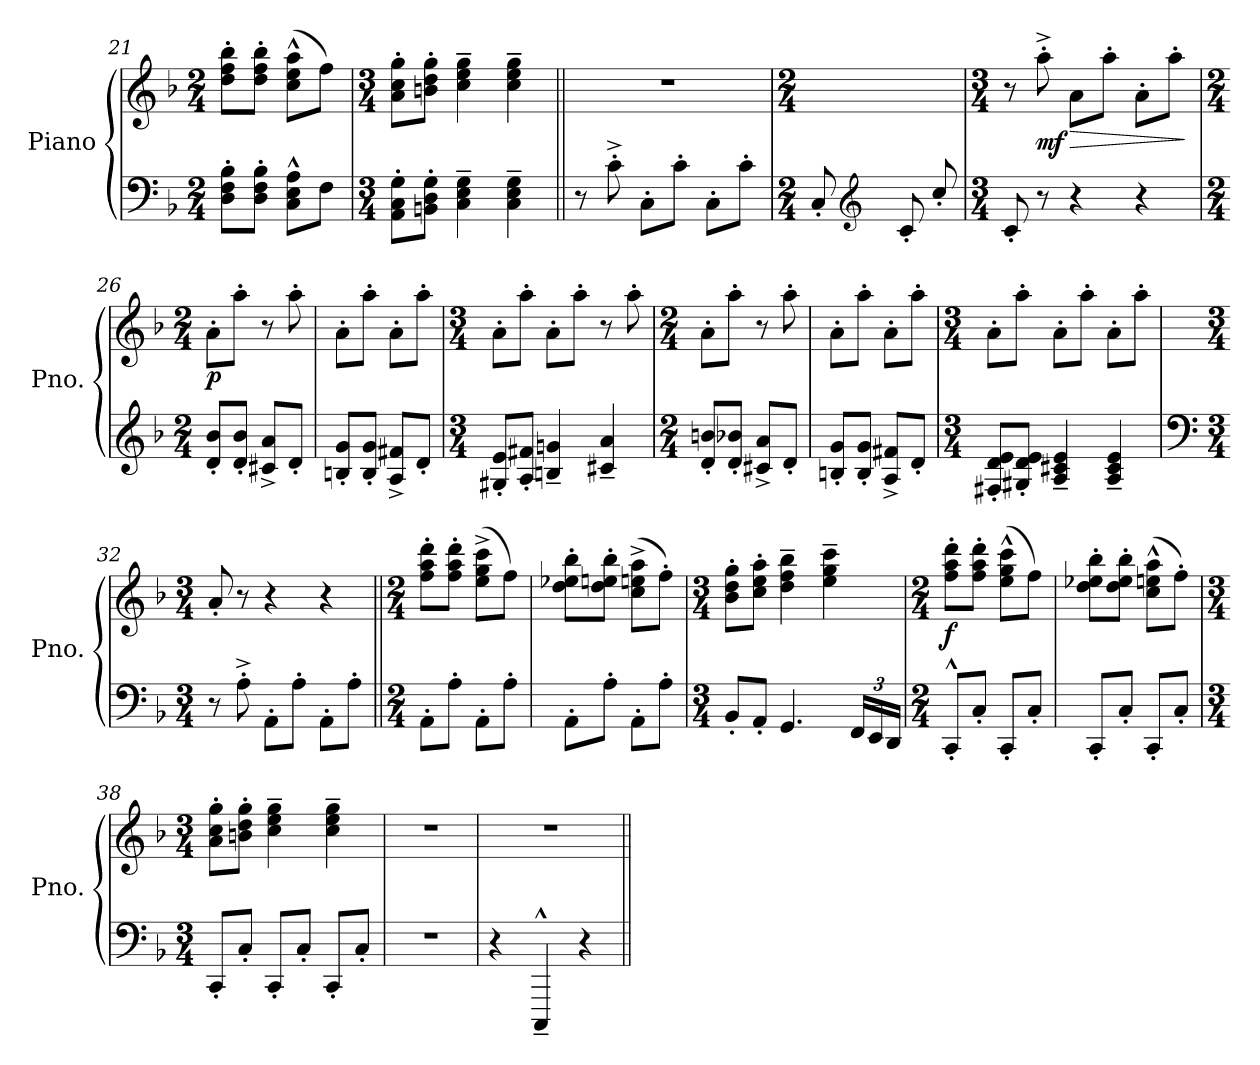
**kern	**kern	**dynam
*part1	*part1	*part1
*staff2	*staff1	*staff1/2
*I"Piano	*	*
*I'Pno.	*	*
*clefF4	*clefG2	*
*k[b-]	*k[b-]	*
*M2/4	*M2/4	*
=21	=21	=21
8D\' 8F\' 8B-\'L	8dd\' 8ff\' 8bb-\'L	.
8D\' 8F\' 8B-\'J	8dd\' 8ff\' 8bb-\'J	.
8C\^^ 8E\^^ 8A\^^L	(>8cc\^^ 8ee\^^ 8aa\^^L	.
8F\J	8ff\J)	.
!!LO:LB:g=z
=22	=22	=22
*M3/4	*M3/4	*
8AA\' 8C\' 8G\'L	8a\' 8cc\' 8gg\'L	.
8BBn\' 8D\' 8G\'J	8bn\' 8dd\' 8gg\'J	.
4C\~ 4E\~ 4G\~	4cc\~ 4ee\~ 4gg\~	.
4C\~ 4E\~ 4G\~	4cc\~ 4ee\~ 4gg\~	.
=23||	=23||	=23||
8r	2.r	.
8c'^\	.	.
8C'\L	.	.
8c'\J	.	.
8C'\L	.	.
8c'\J	.	.
=24	=24	=24
*M2/4	*M2/4	*
*	*^	*
8C'/L	2ryy	8ryy	.
*clefG2	*	*	*
8ryy	.	8ee'^\J	.
8c'/L	.	4ryy	.
8cc'/J	.	.	.
*	*v	*v	*
=25	=25	=25
*M3/4	*M3/4	*
8c'/	8r	.
!	!	!LO:HP:b
!	!	!LO:DY:n=1:b
8r	8aa'^\	> mf
4r	8a\L	.
.	8aa'\J	.
4r	8a'\L	.
.	8aa'\J	.
.	.	]
=26	=26	=26
*M2/4	*M2/4	*
!	!	!LO:DY:b
8d/' 8b-/'L	8a'\L	p
8d/' 8b-/'J	8aa'\J	.
8c#X/^ 8a/^L	8r	.
8d'/J	8aa'\	.
=27	=27	=27
8Bn/' 8g/'L	8a'\L	.
8B/' 8g/'J	8aa'\J	.
8A/^ 8f#X/^L	8a'\L	.
8d'/J	8aa'\J	.
!!LO:LB:g=z
=28	=28	=28
*M3/4	*M3/4	*
8G#X/' 8e/'L	8a'\L	.
8A/' 8f#X/'J	8aa'\J	.
4Bn/~ 4gn/~	8a'\L	.
.	8aa'\J	.
4c#X/~ 4a/~	8r	.
.	8aa'\	.
=29	=29	=29
*M2/4	*M2/4	*
8d/' 8bn/'L	8a'\L	.
8d/' 8b-X/'J	8aa'\J	.
8c#X/^ 8a/^L	8r	.
8d'/J	8aa'\	.
=30	=30	=30
8Bn/' 8g/'L	8a'\L	.
8B/' 8g/'J	8aa'\J	.
8A/^ 8f#X/^L	8a'\L	.
8d'/J	8aa'\J	.
=31	=31	=31
*M3/4	*M3/4	*
8F#X/' 8d/' 8e/'L	8a'\L	.
8G#X/' 8d/' 8e/'J	8aa'\J	.
4A/~ 4c#X/~ 4e/~	8a'\L	.
.	8aa'\J	.
4A/~ 4c#/~ 4e/~	8a'\L	.
.	8aa'\J	.
=32	=32	=32
*clefF4	*	*
*M3/4	*M3/4	*
8r	8a'/	.
8A'^\	8r	.
8AA'\L	4r	.
8A'\J	.	.
8AA'\L	4r	.
8A'\J	.	.
!!LO:LB:g=z
=33||	=33||	=33||
*M2/4	*M2/4	*
8AA'\L	8ff\' 8aa\' 8ddd\'L	.
8A'\J	8ff\' 8aa\' 8ddd\'J	.
8AA'\L	(>8ee\^ 8gg\^ 8ccc\^L	.
8A'\J	8ff\J)	.
=34	=34	=34
8AA'\L	8dd\' 8ee-X\' 8bb-\'L	.
8A'\J	8dd\' 8een\' 8bb-\'J	.
8AA'\L	(>8cc\^ 8een\^ 8aa\^L	.
8A'\J	8ff'\J)	.
=35	=35	=35
*M3/4	*M3/4	*
8BB-'/L	8b-\' 8dd\' 8gg\'L	.
8AA'/J	8cc\' 8ee\' 8aa\'J	.
4.GG/	4dd\~ 4ff\~ 4bb-\~	.
.	4ee\~ 4gg\~ 4ccc\~	.
*Xbrackettup	*	*
24FF/LL	.	.
24EE/	.	.
24DD/JJ	.	.
=36	=36	=36
*M2/4	*M2/4	*
!	!	!LO:DY:b
8CC'^^/L	8ff\' 8aa\' 8ddd\'L	f
8C'/J	8ff\' 8aa\' 8ddd\'J	.
8CC'/L	(>8ee\^^ 8gg\^^ 8ccc\^^L	.
8C'/J	8ff\J)	.
=37	=37	=37
8CC'/L	8dd\' 8ee-X\' 8bb-\'L	.
8C'/J	8dd\' 8ee-\' 8bb-\'J	.
8CC'/L	(>8cc\^^ 8een\^^ 8aa\^^L	.
8C'/J	8ff'\J)	.
!!LO:PB:g=z
=38	=38	=38
*M3/4	*M3/4	*
8CC'/L	8a\' 8cc\' 8gg\'L	.
8C'/J	8bn\' 8dd\' 8gg\'J	.
8CC'/L	4cc\~ 4ee\~ 4gg\~	.
8C'/J	.	.
8CC'/L	4cc\~ 4ee\~ 4gg\~	.
8C'/J	.	.
=39	=39	=39
2.r	2.r	.
=40	=40	=40
4r	2.r	.
4CCC~^^/	.	.
4r	.	.
=||	=||	=||
*-	*-	*-
